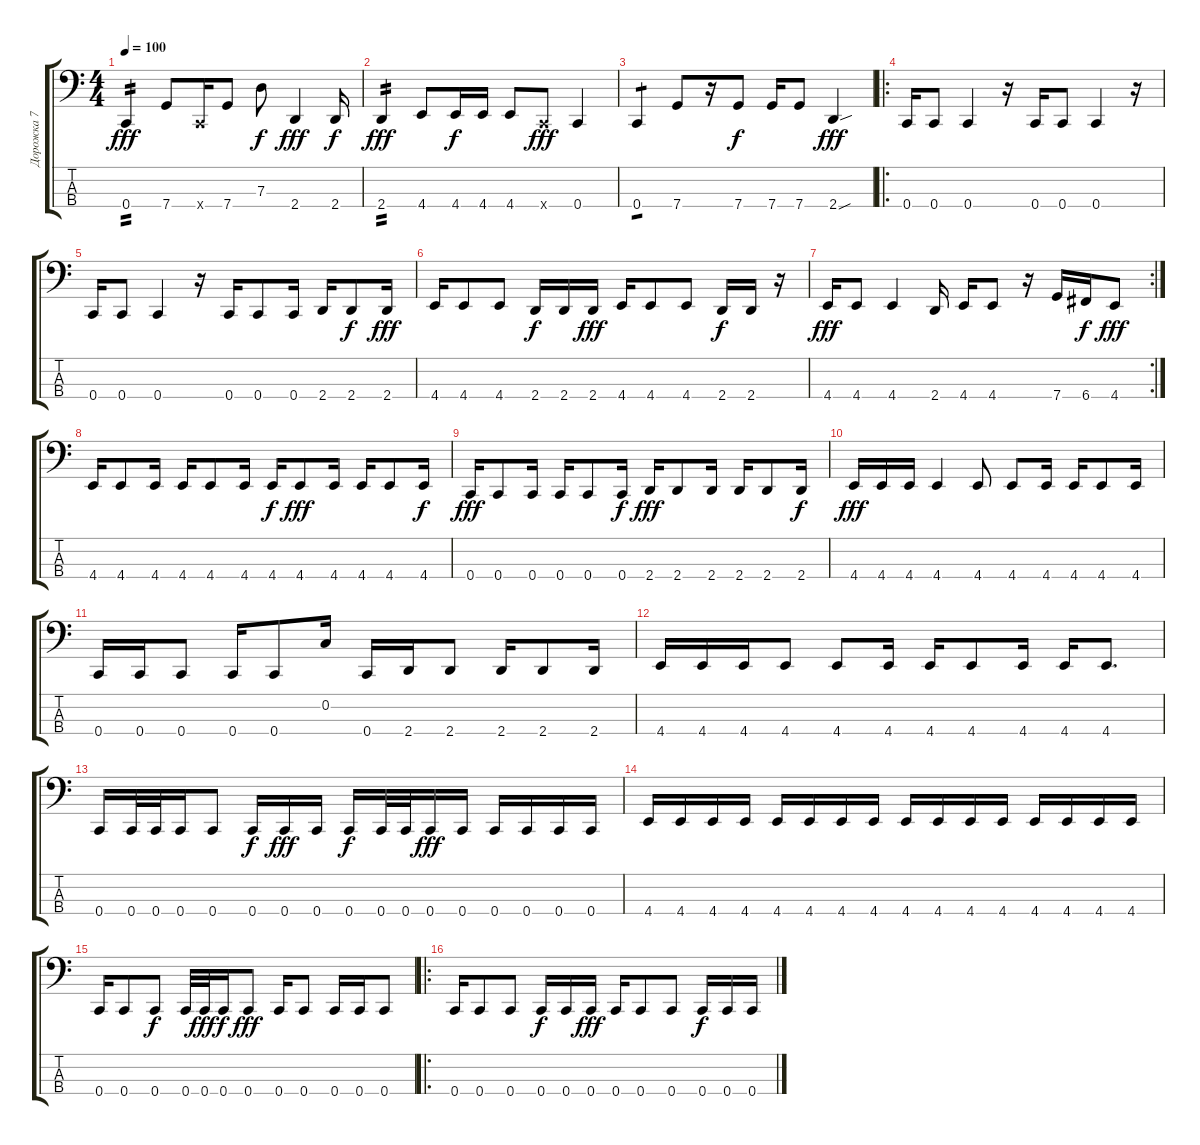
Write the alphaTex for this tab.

\track ("Дорожка 7" "Дорожка 7") {instrument electricbasspick}
\staff {score tabs}
\tuning (F2 C2 G1 C1) {hide}
\ts (4 4)
\tempo 100
\clef f4
\ks c
0.4.4{tp 2 dy fff} 7.4.8 0.4{x}.16 7.4.8 7.3.8{dy f} 2.4.4{dy fff} 2.4.16{dy f} |
2.4.4{tp 2 dy fff} 4.4.8 4.4.16{dy f} 4.4.16 4.4.8 0.4{x}.8{dy fff} 0.4.4 |
0.4.4{tp 1} 7.4.8 r.16 7.4.8{dy f} 7.4.16 7.4.8 2.4{sou}.4{dy fff} |
\ro
0.4.16 0.4.8 0.4.4 r.16 0.4.16 0.4.8 0.4.4 r.16 |
0.4.16 0.4.8 0.4.4 r.16 0.4.16 0.4.8 0.4.16 2.4.16 2.4.8{dy f} 2.4.16{dy fff} |
4.4.16 4.4.8 4.4.8 2.4.16{dy f} 2.4.16 2.4.16{dy fff} 4.4.16 4.4.8 4.4.8 2.4.16{dy f} 2.4.16 r.16 |
\rc 2
4.4.16{dy fff} 4.4.8 4.4.4 2.4.16 4.4.16 4.4.8 r.16 7.4.16 6.4.16{dy f} 4.4.8{dy fff} |
4.4.16 4.4.8 4.4.16 4.4.16 4.4.8 4.4.16 4.4.16{dy f} 4.4.8{dy fff} 4.4.16 4.4.16 4.4.8 4.4.16{dy f} |
0.4.16{dy fff} 0.4.8 0.4.16 0.4.16 0.4.8 0.4.16{dy f} 2.4.16{dy fff} 2.4.8 2.4.16 2.4.16 2.4.8 2.4.16{dy f} |
4.4.16{dy fff} 4.4.16 4.4.16 4.4.4 4.4.8 4.4.8 4.4.16 4.4.16 4.4.8 4.4.16 |
0.4.16 0.4.16 0.4.8 0.4.16 0.4.8 0.2.16 0.4.16 2.4.16 2.4.8 2.4.16 2.4.8 2.4.16 |
4.4.16 4.4.16 4.4.16 4.4.8 4.4.8 4.4.16 4.4.16 4.4.8 4.4.16 4.4.16 4.4.8{d} |
0.4.16 0.4.32 0.4.32 0.4.16 0.4.8 0.4.16{dy f} 0.4.16{dy fff} 0.4.16 0.4.16{dy f} 0.4.32 0.4.32 0.4.16{dy fff} 0.4.16 0.4.16 0.4.16 0.4.16 0.4.16 |
4.4.16 4.4.16 4.4.16 4.4.16 4.4.16 4.4.16 4.4.16 4.4.16 4.4.16 4.4.16 4.4.16 4.4.16 4.4.16 4.4.16 4.4.16 4.4.16 |
0.4.16 0.4.8 0.4.8{dy f} 0.4.32 0.4.32{dy fff} 0.4.16{dy f} 0.4.8{dy fff} 0.4.16 0.4.8 0.4.16 0.4.16 0.4.8 |
\ro
0.4.16 0.4.8 0.4.8 0.4.16{dy f} 0.4.16 0.4.16{dy fff} 0.4.16 0.4.8 0.4.8 0.4.16{dy f} 0.4.16 0.4.16
